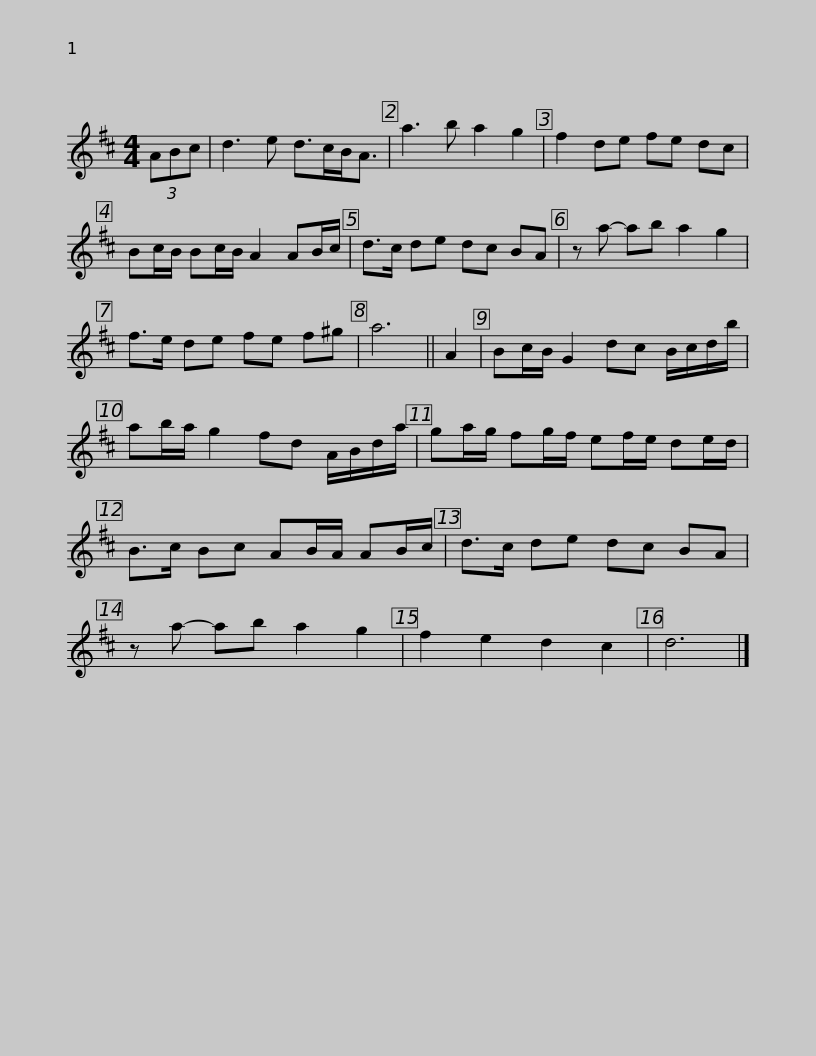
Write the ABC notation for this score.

X:1
L:1/8
M:4/4
I:linebreak $
K:D
V:1 treble
V:1
 (3ABc | d3 e d>cB<A | a3 b a2 g2 | f2 de fe dc | Bc/B/ Bc/B/ A2 AB/c/ | %5
 d>c de dc BA |$ z a- ab a2 g2 | f>e de fe f^g | a6 || A2 | %10
 Bc/B/ G2 dc B/c/d/b/ | ab/a/ g2 fd A/B/d/a/ |$ ga/g/ fg/f/ ef/e/ de/d/ | B>c Bc AB/A/ AB/c/ | d>c de dc BA | %15
 z a- ab a2 g2 | f2 e2 d2 c2 | d6 |] %18
